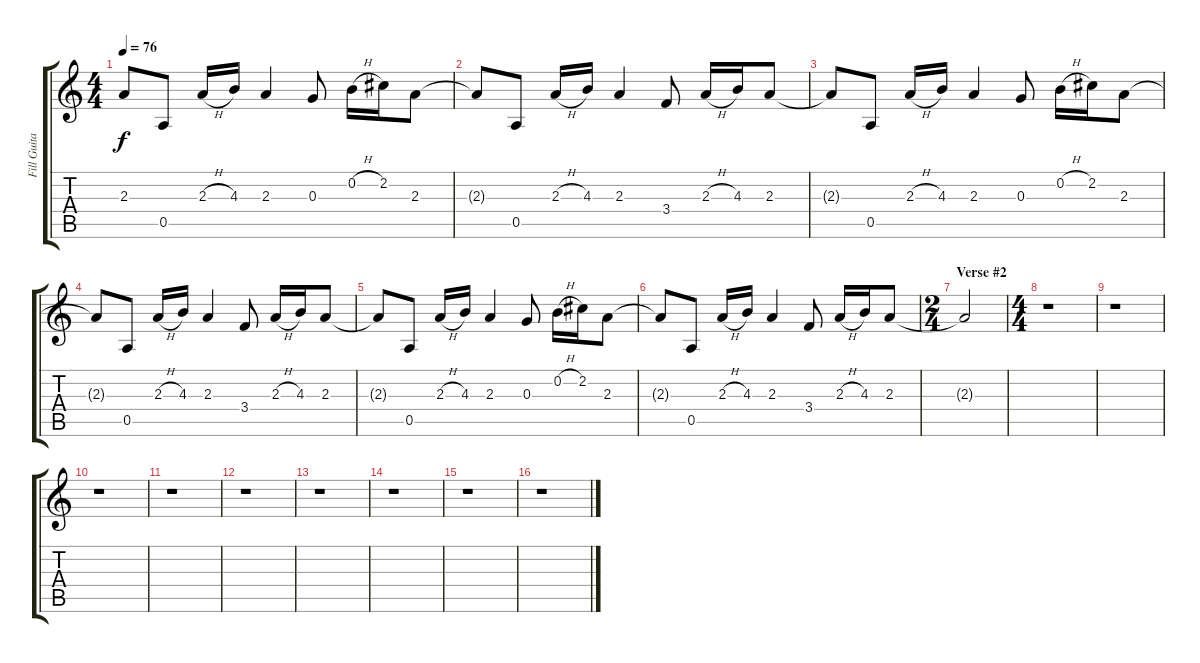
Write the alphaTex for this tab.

\track ("Fill Guitar #1" "Fill Guita") {instrument electricguitarclean}
\staff {score tabs}
\tuning (E4 B3 G3 D3 A2 D2) {hide}
\ts (4 4)
\tempo 76
\clef g2
\ks c
2.3{t}.8{dy f} 0.5.8 2.3{h}.16 4.3.16 2.3.4 0.3.8 0.2{h}.16 2.2.16 2.3.8 |
2.3{t}.8 0.5.8 2.3{h}.16 4.3.16 2.3.4 3.4.8 2.3{h}.16 4.3.16 2.3.8 |
2.3{t}.8 0.5.8 2.3{h}.16 4.3.16 2.3.4 0.3.8 0.2{h}.16 2.2.16 2.3.8 |
2.3{t}.8 0.5.8 2.3{h}.16 4.3.16 2.3.4 3.4.8 2.3{h}.16 4.3.16 2.3.8 |
2.3{t}.8 0.5.8 2.3{h}.16 4.3.16 2.3.4 0.3.8 0.2{h}.16 2.2.16 2.3.8 |
2.3{t}.8 0.5.8 2.3{h}.16 4.3.16 2.3.4 3.4.8 2.3{h}.16 4.3.16 2.3.8 |
\ts (2 4)
\section ("" "Verse #2")
2.3{t}.2 |
\ts (4 4)
r.1 |
r.1 |
r.1 |
r.1 |
r.1 |
r.1 |
r.1 |
r.1 |
r.1
